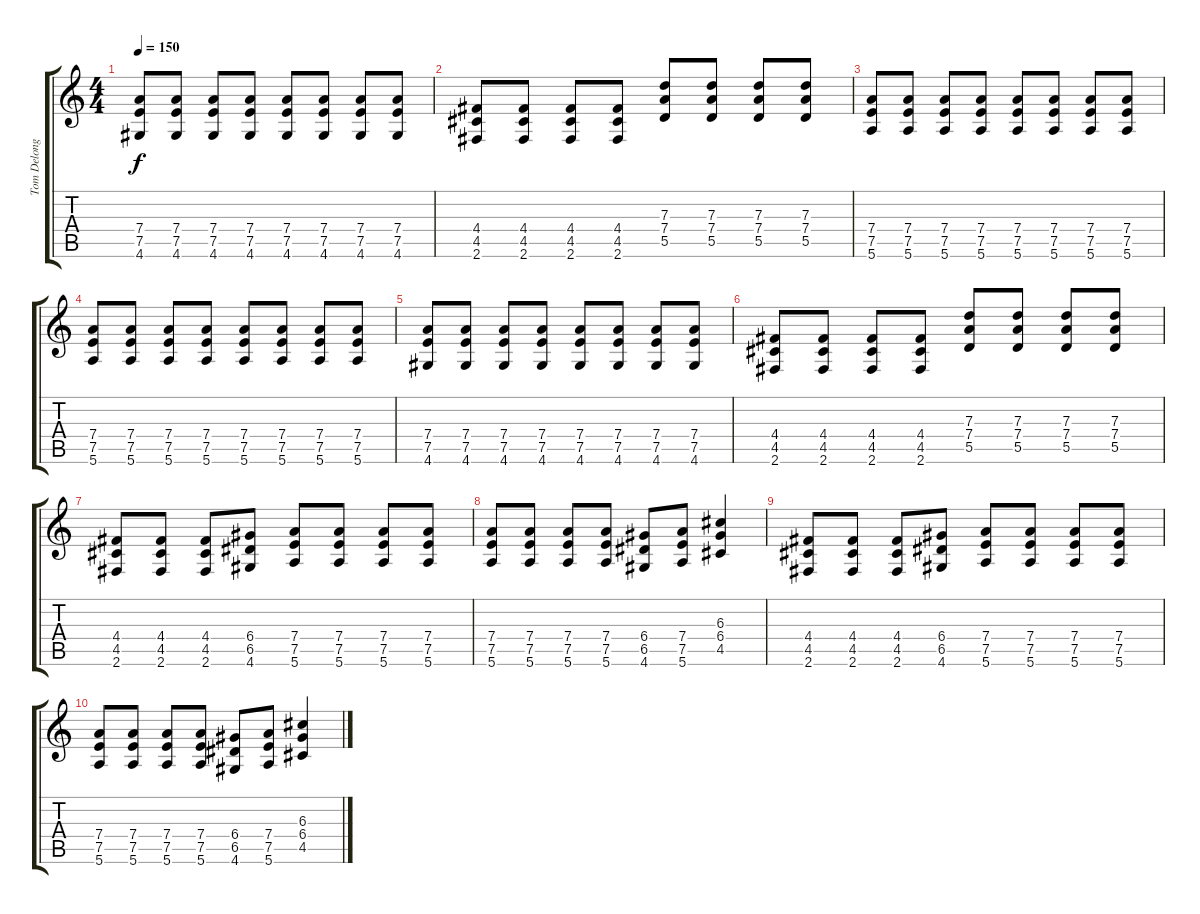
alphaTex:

\track ("Tom Delonge(guitar)" "Tom Delong") {instrument overdrivenguitar}
\staff {score tabs}
\tuning (E4 B3 G3 D3 A2 E2) {hide}
\ts (4 4)
\tempo 150
\clef g2
\ks c
(7.4 7.5 4.6).8{dy f} (7.4 7.5 4.6).8 (7.4 7.5 4.6).8 (7.4 7.5 4.6).8 (7.4 7.5 4.6).8 (7.4 7.5 4.6).8 (7.4 7.5 4.6).8 (7.4 7.5 4.6).8 |
(4.4 4.5 2.6).8 (4.4 4.5 2.6).8 (4.4 4.5 2.6).8 (4.4 4.5 2.6).8 (7.3 7.4 5.5).8 (7.3 7.4 5.5).8 (7.3 7.4 5.5).8 (7.3 7.4 5.5).8 |
(7.4 7.5 5.6).8 (7.4 7.5 5.6).8 (7.4 7.5 5.6).8 (7.4 7.5 5.6).8 (7.4 7.5 5.6).8 (7.4 7.5 5.6).8 (7.4 7.5 5.6).8 (7.4 7.5 5.6).8 |
(7.4 7.5 5.6).8 (7.4 7.5 5.6).8 (7.4 7.5 5.6).8 (7.4 7.5 5.6).8 (7.4 7.5 5.6).8 (7.4 7.5 5.6).8 (7.4 7.5 5.6).8 (7.4 7.5 5.6).8 |
(7.4 7.5 4.6).8 (7.4 7.5 4.6).8 (7.4 7.5 4.6).8 (7.4 7.5 4.6).8 (7.4 7.5 4.6).8 (7.4 7.5 4.6).8 (7.4 7.5 4.6).8 (7.4 7.5 4.6).8 |
(4.4 4.5 2.6).8 (4.4 4.5 2.6).8 (4.4 4.5 2.6).8 (4.4 4.5 2.6).8 (7.3 7.4 5.5).8 (7.3 7.4 5.5).8 (7.3 7.4 5.5).8 (7.3 7.4 5.5).8 |
(4.4 4.5 2.6).8 (4.4 4.5 2.6).8 (4.4 4.5 2.6).8 (6.4 6.5 4.6).8 (7.4 7.5 5.6).8 (7.4 7.5 5.6).8 (7.4 7.5 5.6).8 (7.4 7.5 5.6).8 |
(7.4 7.5 5.6).8 (7.4 7.5 5.6).8 (7.4 7.5 5.6).8 (7.4 7.5 5.6).8 (6.4 6.5 4.6).8 (7.4 7.5 5.6).8 (6.3 6.4 4.5).4 |
(4.4 4.5 2.6).8 (4.4 4.5 2.6).8 (4.4 4.5 2.6).8 (6.4 6.5 4.6).8 (7.4 7.5 5.6).8 (7.4 7.5 5.6).8 (7.4 7.5 5.6).8 (7.4 7.5 5.6).8 |
(7.4 7.5 5.6).8 (7.4 7.5 5.6).8 (7.4 7.5 5.6).8 (7.4 7.5 5.6).8 (6.4 6.5 4.6).8 (7.4 7.5 5.6).8 (6.3 6.4 4.5).4
